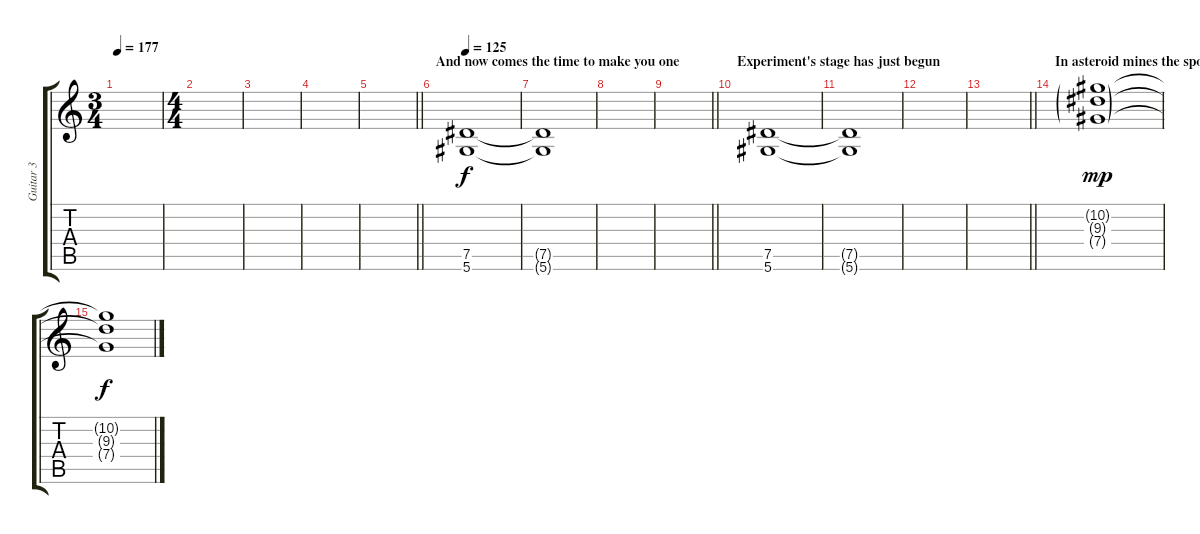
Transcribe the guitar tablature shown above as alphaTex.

\track ("Guitar 3" "Guitar 3") {instrument distortionguitar}
\staff {score tabs}
\tuning (Eb4 Bb3 Gb3 Db3 Ab2 Eb2) {hide}
\ts (3 4)
\tempo 177
\clef g2
\ks c
|
\ts (4 4)
|
|
|
\barLineRight lightlight
|
\section ("" "And now comes the time to make you one ")
\tempo 125
(7.5 5.6).1 |
(7.5{t} 5.6{t}).1 |
|
\barLineRight lightlight
|
\section ("" "Experiment's stage has just begun ")
(7.5 5.6).1 |
(7.5{t} 5.6{t}).1 |
|
\barLineRight lightlight
|
\section ("" "In asteroid mines the spores are grown ")
(10.2{g} 9.3{g} 7.4{g}).1{dy mp} |
(10.2{t} 9.3{t} 7.4{t}).1{dy f}
